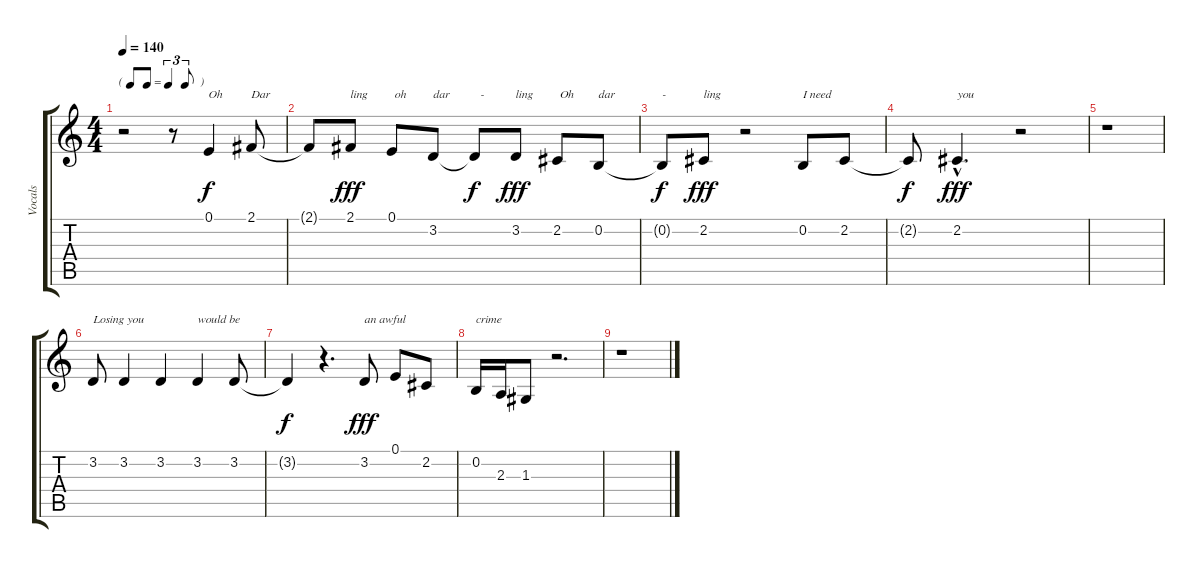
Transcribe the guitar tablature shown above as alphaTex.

\track ("Vocals" "Vocals") {instrument lead2sawtooth}
\staff {score tabs}
\tuning (E4 B3 G3 D3 A2 E2) {hide}
\ts (4 4)
\tf triplet8th
\tempo 140
\clef g2
\ks c
r.2{dy fff} r.8 0.1.4{txt "Oh" dy f} 2.1.8{txt "Dar"} |
2.1{t}.8 2.1.8{txt "ling" dy fff} 0.1.8{txt " oh"} 3.2.8{txt "dar"} 3.2{t}.8{txt "  -" dy f} 3.2.8{txt "ling" dy fff} 2.2.8{txt " Oh"} 0.2.8{txt "dar"} |
0.2{t}.8{txt "-" dy f} 2.2.8{txt "ling" dy fff} r.2 0.2.8{txt "I need"} 2.2.8 |
2.2{t}.8{dy f} 2.2{hac}.4{d txt "you" dy fff} r.2 |
r.1 |
3.2.8{txt "Losing you"} 3.2.4 3.2.4 3.2.4{txt "would be"} 3.2.8 |
3.2{t}.4{dy f} r.4{d} 3.2.8{txt "an awful" dy fff} 0.1.8 2.2.8 |
0.2.16{txt "crime"} 2.3.16 1.3.8 r.2{d} |
r.1
